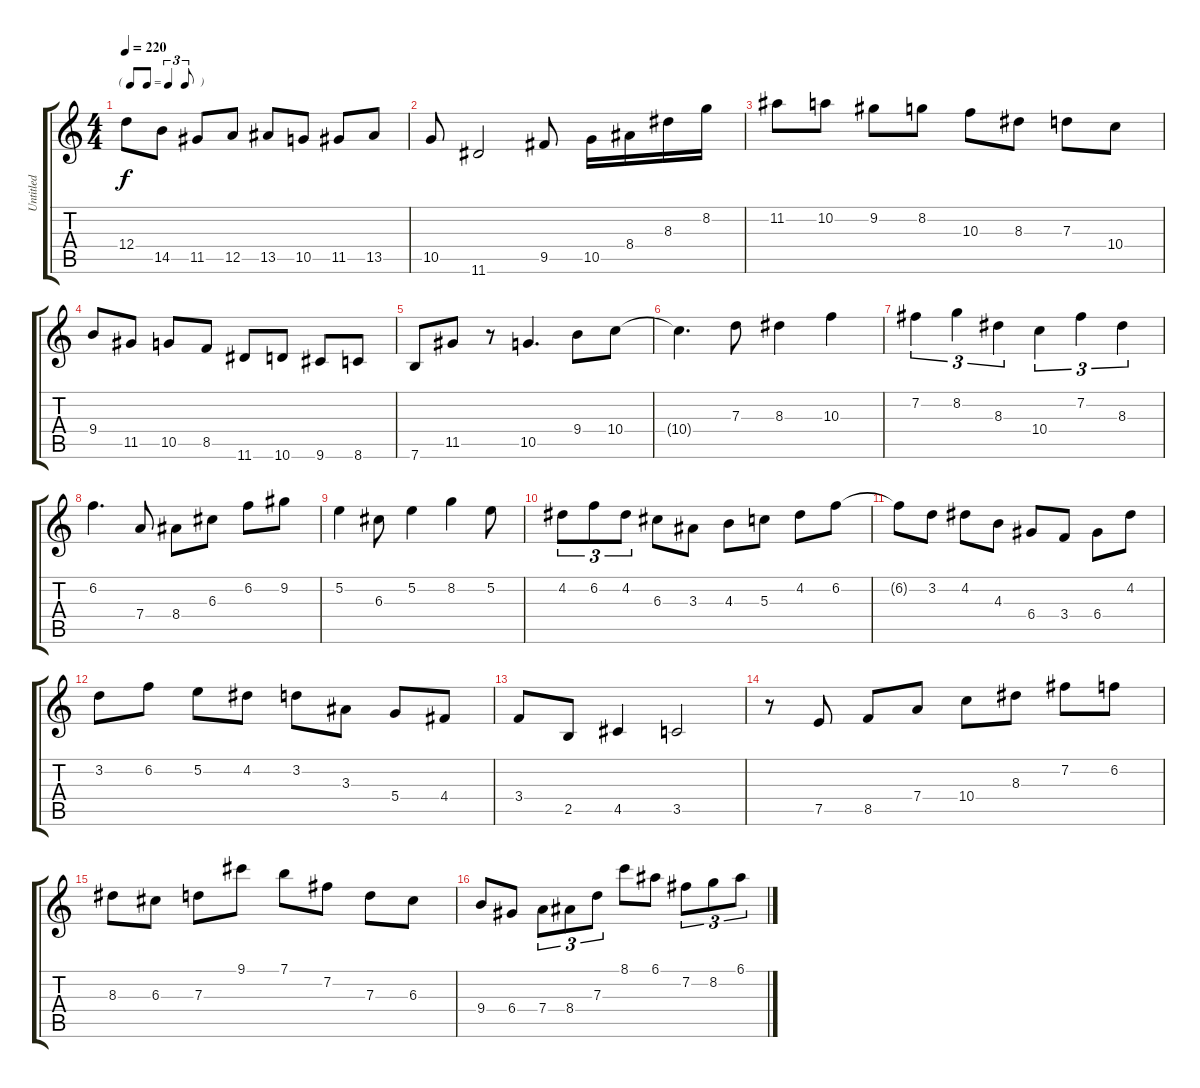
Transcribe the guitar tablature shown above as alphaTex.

\track ("Untitled" "Untitled") {instrument acousticguitarnylon}
\staff {score tabs}
\tuning (E4 B3 G3 D3 A2 E2) {hide}
\ts (4 4)
\tf triplet8th
\tempo 220
\clef g2
\ks c
12.4.8{dy f} 14.5.8 11.5.8 12.5.8 13.5.8 10.5.8 11.5.8 13.5.8 |
10.5.8 11.6.2 9.5.8 10.5.16 8.4.16 8.3.16 8.2.16 |
11.2.8 10.2.8 9.2.8 8.2.8 10.3.8 8.3.8 7.3.8 10.4.8 |
9.4.8 11.5.8 10.5.8 8.5.8 11.6.8 10.6.8 9.6.8 8.6.8 |
7.6.8 11.5.8 r.8 10.5.4{d} 9.4.8 10.4.8 |
10.4{t}.4{d} 7.3.8 8.3.4 10.3.4 |
7.2.4{tu (3 2)} 8.2.4{tu (3 2)} 8.3.4{tu (3 2)} 10.4.4{tu (3 2)} 7.2.4{tu (3 2)} 8.3.4{tu (3 2)} |
6.2.4{d} 7.4.8 8.4.8 6.3.8 6.2.8 9.2.8 |
5.2.4 6.3.8 5.2.4 8.2.4 5.2.8 |
4.2.8{tu (3 2)} 6.2.8{tu (3 2)} 4.2.8{tu (3 2)} 6.3.8 3.3.8 4.3.8 5.3.8 4.2.8 6.2.8 |
6.2{t}.8 3.2.8 4.2.8 4.3.8 6.4.8 3.4.8 6.4.8 4.2.8 |
3.2.8 6.2.8 5.2.8 4.2.8 3.2.8 3.3.8 5.4.8 4.4.8 |
3.4.8 2.5.8 4.5.4 3.5.2 |
r.8 7.5.8 8.5.8 7.4.8 10.4.8 8.3.8 7.2.8 6.2.8 |
8.3.8 6.3.8 7.3.8 9.1.8 7.1.8 7.2.8 7.3.8 6.3.8 |
9.4.8 6.4.8 7.4.8{tu (3 2)} 8.4.8{tu (3 2)} 7.3.8{tu (3 2)} 8.1.8 6.1.8 7.2.8{tu (3 2)} 8.2.8{tu (3 2)} 6.1.8{tu (3 2)}
